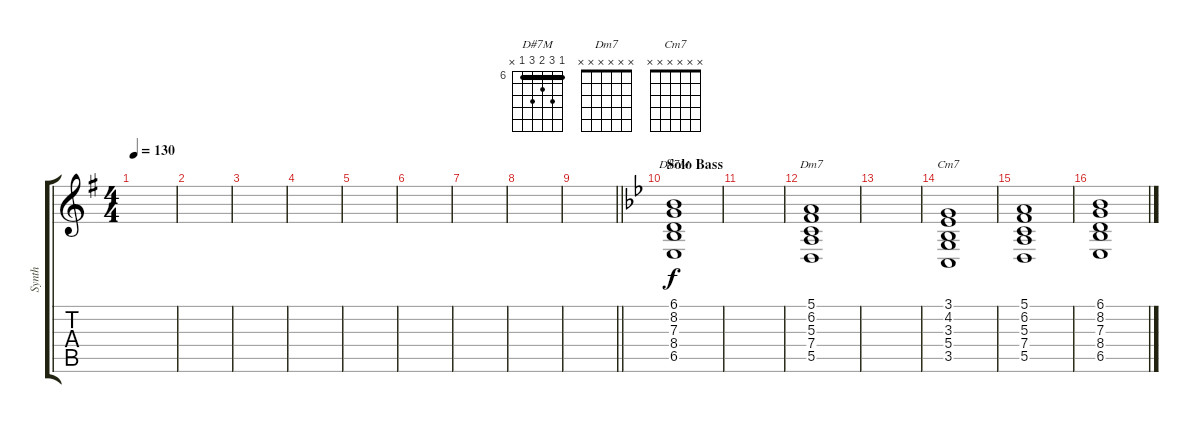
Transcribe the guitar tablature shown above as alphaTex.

\track ("Synth" "Synth") {instrument fx5brightness}
\staff {score tabs}
\tuning (E4 B3 G3 D3 A2 E2) {hide}
\chord ("D#7M" 6 8 7 8 6 x) {firstfret 6 barre 6}
\chord ("Dm7" x x x x x x)
\chord ("Cm7" x x x x x x)
\ts (4 4)
\tempo 130
\clef g2
\ks g
|
|
|
|
|
|
|
|
\barLineRight lightlight
|
\section ("" "Solo Bass")
\ks bb
(6.1 8.2 7.3 8.4 6.5).1{ch "D#7M"} |
|
(5.1 6.2 5.3 7.4 5.5).1{ch "Dm7"} |
|
(3.1 4.2 3.3 5.4 3.5).1{ch "Cm7"} |
(5.1 6.2 5.3 7.4 5.5).1 |
(6.1 8.2 7.3 8.4 6.5).1
